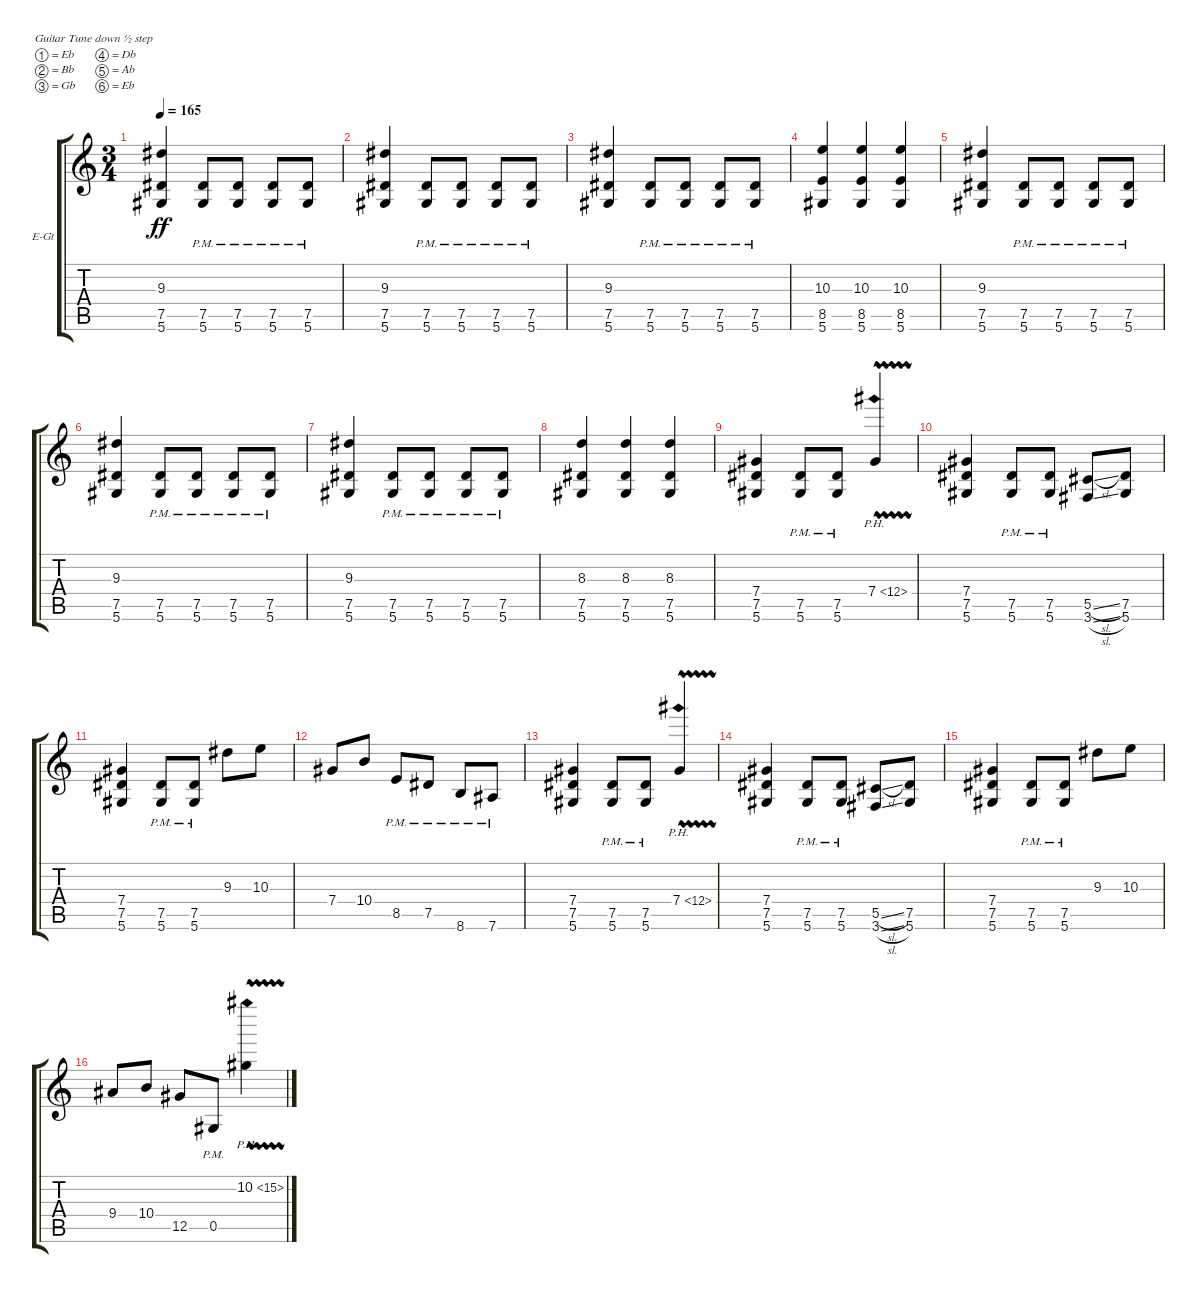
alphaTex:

\bracketExtendMode groupsimilarinstruments
\firstSystemTrackNameOrientation horizontal
\otherSystemsTrackNameOrientation horizontal
\track ("Electric Guitar 1" "E-Gt") {instrument distortionguitar}
\staff {score tabs}
\tuning (Eb4 Bb3 Gb3 Db3 Ab2 Eb2)
\ts (3 4)
\tempo 165
\clef g2
\ks c
(5.6 7.5 9.3).4{dy ff instrument distortionguitar} (5.6{pm} 7.5{pm}).8 (5.6{pm} 7.5{pm}).8 (5.6{pm} 7.5{pm}).8 (5.6{pm} 7.5{pm}).8 |
(5.6 7.5 9.3).4 (5.6{pm} 7.5{pm}).8 (5.6{pm} 7.5{pm}).8 (5.6{pm} 7.5{pm}).8 (5.6{pm} 7.5{pm}).8 |
(5.6 7.5 9.3).4 (5.6{pm} 7.5{pm}).8 (5.6{pm} 7.5{pm}).8 (5.6{pm} 7.5{pm}).8 (5.6{pm} 7.5{pm}).8 |
(5.6 8.5 10.3).4 (5.6 8.5 10.3).4 (5.6 8.5 10.3).4 |
(5.6 7.5 9.3).4 (5.6{pm} 7.5{pm}).8 (5.6{pm} 7.5{pm}).8 (5.6{pm} 7.5{pm}).8 (5.6{pm} 7.5{pm}).8 |
(5.6 7.5 9.3).4 (5.6{pm} 7.5{pm}).8 (5.6{pm} 7.5{pm}).8 (5.6{pm} 7.5{pm}).8 (5.6{pm} 7.5{pm}).8 |
(5.6 7.5 9.3).4 (5.6{pm} 7.5{pm}).8 (5.6{pm} 7.5{pm}).8 (5.6{pm} 7.5{pm}).8 (5.6{pm} 7.5{pm}).8 |
(5.6 7.5 8.3).4 (5.6 7.5 8.3).4 (5.6 7.5 8.3).4 |
(5.6 7.5 7.4).4 (5.6{pm} 7.5{pm}).8 (5.6{pm} 7.5{pm}).8 7.4{ph 5 vw}.4 |
(5.6 7.5 7.4).4 (5.6{pm} 7.5{pm}).8 (5.6{pm} 7.5{pm}).8 (3.6{sl} 5.5{sl}).8 (5.6 7.5).8 |
(5.6 7.5 7.4).4 (5.6{pm} 7.5{pm}).8 (5.6{pm} 7.5{pm}).8 9.3.8 10.3.8 |
7.4.8 10.4.8 8.5{pm}.8 7.5{pm}.8 8.6{pm}.8 7.6{pm}.8 |
(5.6 7.5 7.4).4 (5.6{pm} 7.5{pm}).8 (5.6{pm} 7.5{pm}).8 7.4{ph 5 vw}.4 |
(5.6 7.5 7.4).4 (5.6{pm} 7.5{pm}).8 (5.6{pm} 7.5{pm}).8 (3.6{sl} 5.5{sl}).8 (5.6 7.5).8 |
(5.6 7.5 7.4).4 (5.6{pm} 7.5{pm}).8 (5.6{pm} 7.5{pm}).8 9.3.8 10.3.8 |
9.4.8 10.4.8 12.5.8 0.5{pm}.8 10.2{ph 5 vw}.4
